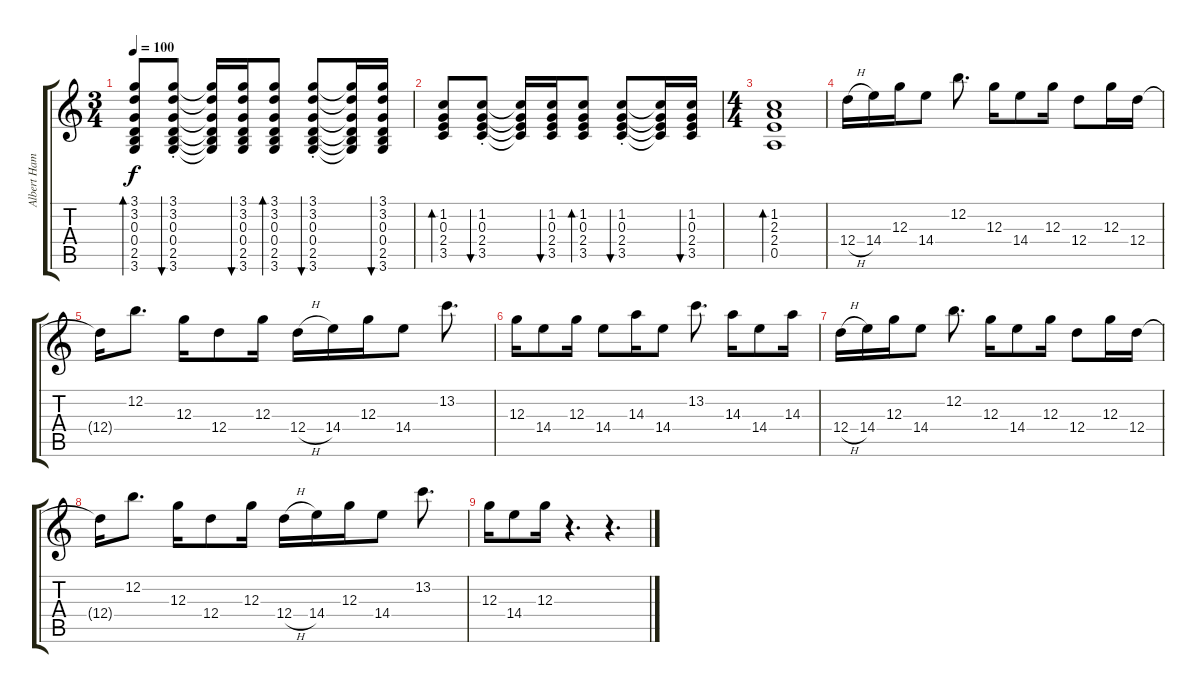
\track ("Albert Hammond Jr" "Albert Ham") {instrument electricguitarjazz}
\staff {score tabs}
\tuning (E4 B3 G3 D3 A2 E2) {hide}
\ts (3 4)
\tempo 100
\clef g2
\ks c
(3.1 3.2 0.3 0.4 2.5 3.6).8{bd 60 dy f} (3.1{st} 3.2 0.3{st} 0.4{st} 2.5{st} 3.6{st}).8{bu 60} (3.1{t} 3.2{t} 0.3{t} 0.4{t} 2.5{t} 3.6{t}).16 (3.1 3.2 0.3 0.4 2.5 3.6).16{bu 60} (3.1 3.2 0.3 0.4 2.5 3.6).8{bd 60} (3.1{st} 3.2 0.3{st} 0.4{st} 2.5{st} 3.6{st}).8{bu 60} (3.1{t} 3.2{t} 0.3{t} 0.4{t} 2.5{t} 3.6{t}).16 (3.1 3.2 0.3 0.4 2.5 3.6).16{bu 60} |
(1.2 0.3 2.4 3.5).8{bd 60} (1.2 0.3{st} 2.4{st} 3.5{st}).8{bu 60} (1.2{t} 0.3{t} 2.4{t} 3.5{t}).16 (1.2 0.3 2.4 3.5).16{bu 60} (1.2 0.3 2.4 3.5).8{bd 60} (1.2 0.3{st} 2.4{st} 3.5{st}).8{bu 60} (1.2{t} 0.3{t} 2.4{t} 3.5{t}).16 (1.2 0.3 2.4 3.5).16{bu 60} |
\ts (4 4)
(1.2 2.3 2.4 0.5).1{bd 60} |
12.4{h}.16{instrument electricguitarjazz} 14.4.16 12.3.16 14.4.8 12.2.8{d} 12.3.16 14.4.8 12.3.16 12.4.8 12.3.16 12.4.16 |
12.4{t}.16 12.2.8{d} 12.3.16 12.4.8 12.3.16 12.4{h}.16 14.4.16 12.3.16 14.4.8 13.2.8{d} |
12.3.16 14.4.8 12.3.16 14.4.8 14.3.16 14.4.8 13.2.8{d} 14.3.16 14.4.8 14.3.16 |
12.4{h}.16 14.4.16 12.3.16 14.4.8 12.2.8{d} 12.3.16 14.4.8 12.3.16 12.4.8 12.3.16 12.4.16 |
12.4{t}.16 12.2.8{d} 12.3.16 12.4.8 12.3.16 12.4{h}.16 14.4.16 12.3.16 14.4.8 13.2.8{d} |
12.3.16 14.4.8 12.3.16 r.4{d} r.4{d}
